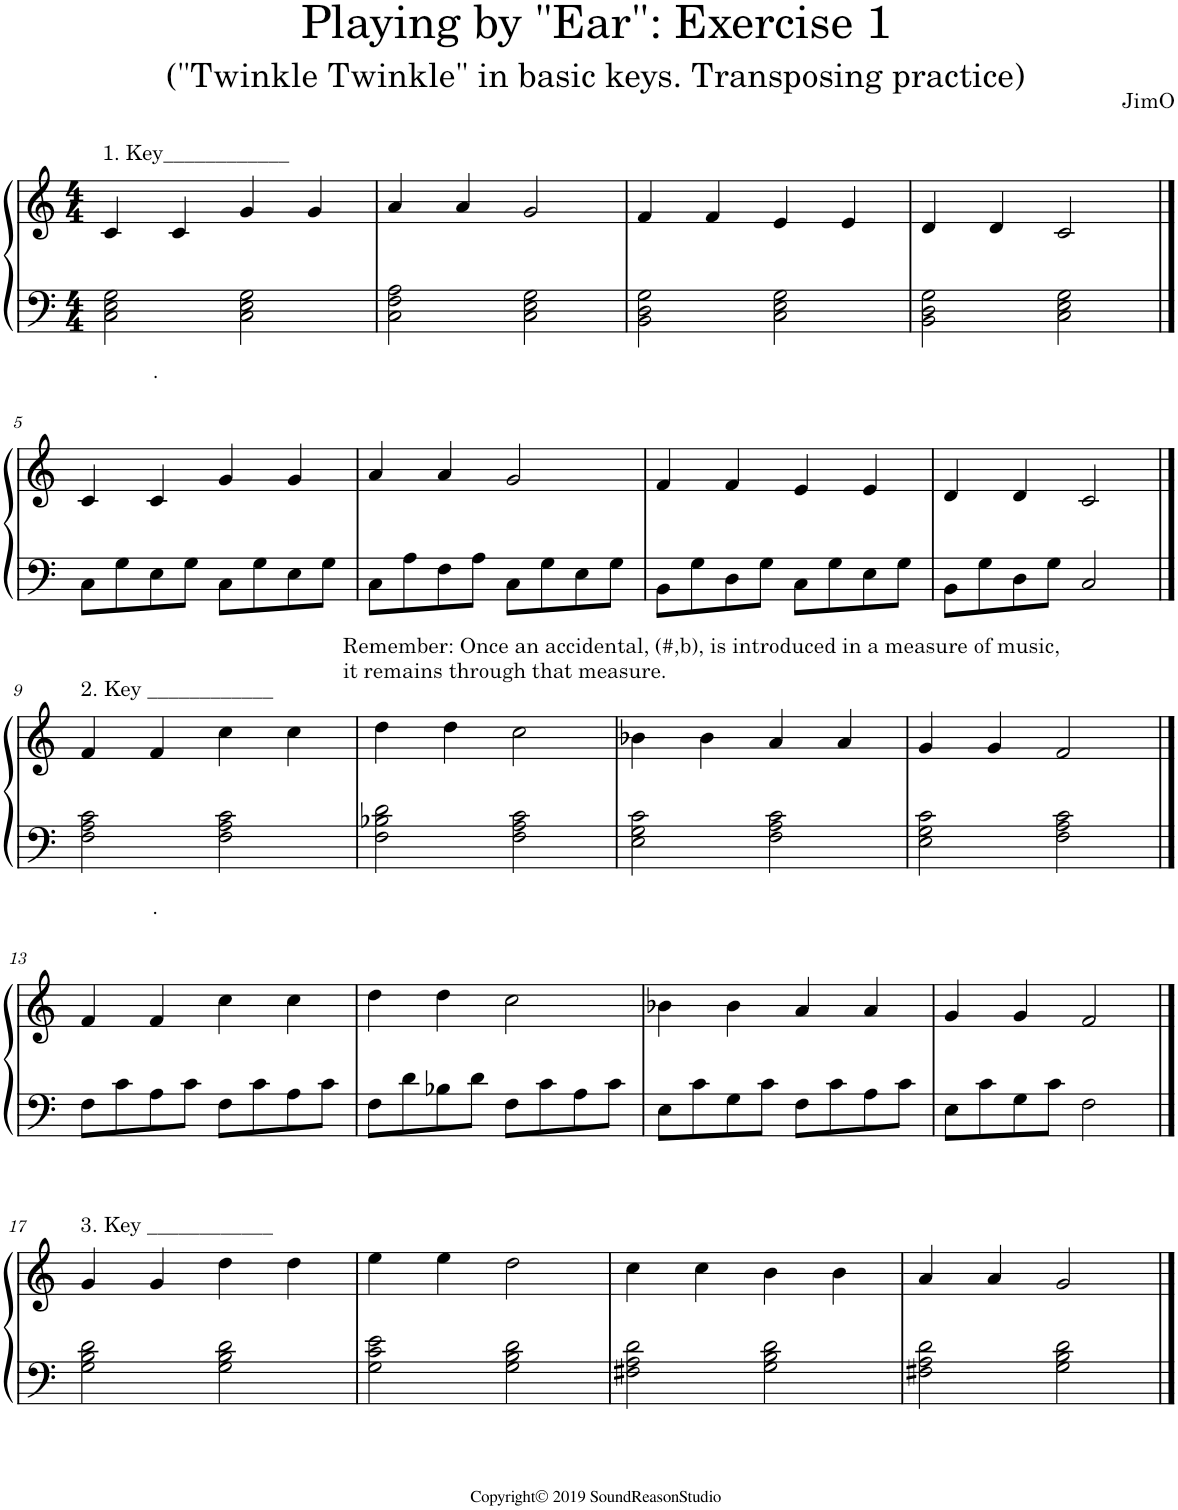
**kern	**kern
*part1	*part1
*staff2	*staff1
*I"Piano	*
*I'Pno.	*
*clefF4	*clefG2
*k[]	*k[]
*M4/4	*M4/4
=1	=1
!	!LO:TX:a:t=1. Key____________
2C\ 2E\ 2G\	4c/
.	4c/
2C\ 2E\ 2G\	4g/
.	4g/
=2	=2
2C\ 2F\ 2A\	4a/
.	4a/
2C\ 2E\ 2G\	2g/
=3	=3
2BB\ 2D\ 2G\	4f/
.	4f/
2C\ 2E\ 2G\	4e/
.	4e/
=4	=4
2BB\ 2D\ 2G\	4d/
.	4d/
2C\ 2E\ 2G\	2c/
!!LO:LB:g=z
==5	==5
8C\L	4c/
8G\	.
8E\	4c/
8G\J	.
!	!LO:TX:a:t=.
8C\L	4g/
8G\	.
8E\	4g/
8G\J	.
=6	=6
8C\L	4a/
8A\	.
8F\	4a/
8A\J	.
8C\L	2g/
8G\	.
8E\	.
8G\J	.
=7	=7
8BB\L	4f/
8G\	.
8D\	4f/
8G\J	.
8C\L	4e/
8G\	.
8E\	4e/
8G\J	.
=8	=8
8BB\L	4d/
8G\	.
8D\	4d/
8G\J	.
2C/	2c/
!!LO:LB:g=z
==9	==9
!	!LO:TX:a:t=2. Key ____________
2F\ 2A\ 2c\	4f/
.	4f/
2F\ 2A\ 2c\	4cc\
.	4cc\
=10	=10
2F\ 2B-X\ 2d\	4dd\
!	!LO:TX:a:t=Remember&colon; Once an accidental, (#,b), is introduced in a measure of music,
!	!LO:TX:a:t=it remains through that measure.
.	4dd\
2F\ 2A\ 2c\	2cc\
=11	=11
2E\ 2G\ 2c\	4b-X\
.	4b-\
2F\ 2A\ 2c\	4a/
.	4a/
=12	=12
2E\ 2G\ 2c\	4g/
.	4g/
2F\ 2A\ 2c\	2f/
!!LO:LB:g=z
==13	==13
8F\L	4f/
8c\	.
8A\	4f/
8c\J	.
!	!LO:TX:a:t=.
8F\L	4cc\
8c\	.
8A\	4cc\
8c\J	.
=14	=14
8F\L	4dd\
8d\	.
8B-X\	4dd\
8d\J	.
8F\L	2cc\
8c\	.
8A\	.
8c\J	.
=15	=15
8E\L	4b-X\
8c\	.
8G\	4b-\
8c\J	.
8F\L	4a/
8c\	.
8A\	4a/
8c\J	.
=16	=16
8E\L	4g/
8c\	.
8G\	4g/
8c\J	.
2F\	2f/
!!LO:LB:g=z
==17	==17
!	!LO:TX:a:t=3. Key ____________
2G\ 2B\ 2d\	4g/
.	4g/
2G\ 2B\ 2d\	4dd\
.	4dd\
=18	=18
2G\ 2c\ 2e\	4ee\
.	4ee\
2G\ 2B\ 2d\	2dd\
=19	=19
2F#X\ 2A\ 2d\	4cc\
.	4cc\
2G\ 2B\ 2d\	4b\
.	4b\
=20	=20
2F#X\ 2A\ 2d\	4a/
.	4a/
2G\ 2B\ 2d\	2g/
==	==
*-	*-
